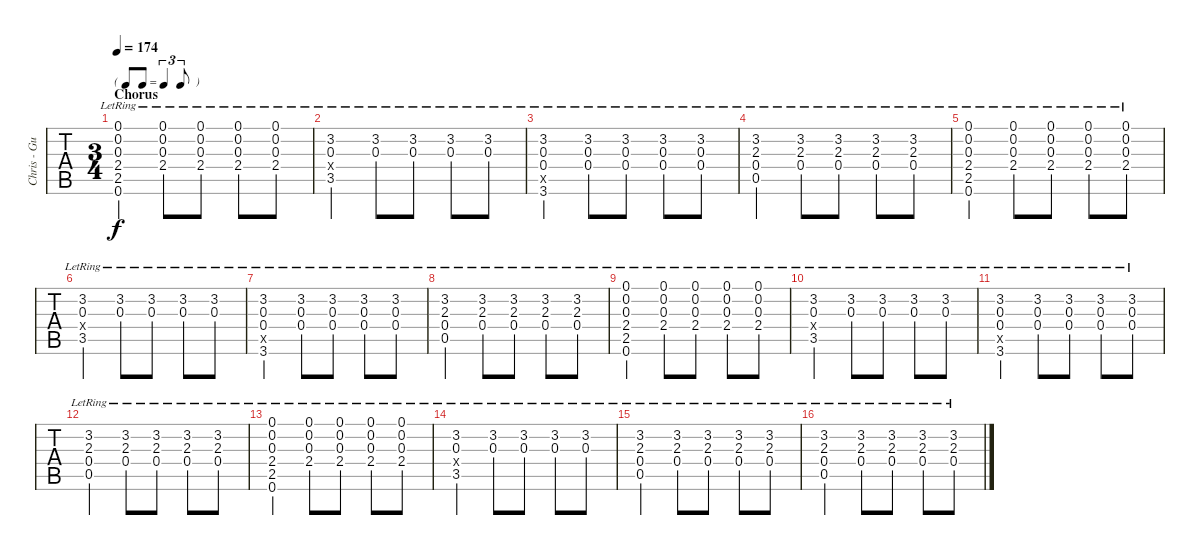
\track ("Chris - Guitar Two" "Chris - Gu") {instrument acousticguitarsteel}
\staff {tabs}
\tuning (Eb4 Bb3 Gb3 Db3 Ab2 Eb2) {hide}
\ts (3 4)
\tf triplet8th
\section ("" "Chorus")
\tempo 174
\clef g2
\ks ebminor
(0.1{lr} 0.2{lr} 0.3{lr} 2.4{lr} 2.5{lr} 0.6{lr}).4{dy f volume 5} (0.1{lr} 0.2{lr} 0.3{lr} 2.4{lr}).8 (0.1{lr} 0.2{lr} 0.3{lr} 2.4{lr}).8 (0.1{lr} 0.2{lr} 0.3{lr} 2.4{lr}).8 (0.1{lr} 0.2{lr} 0.3{lr} 2.4{lr}).8 |
(3.2{lr} 0.3{lr} 0.4{x} 3.5{lr}).4 (3.2{lr} 0.3{lr}).8 (3.2{lr} 0.3{lr}).8 (3.2{lr} 0.3{lr}).8 (3.2{lr} 0.3{lr}).8 |
(3.2{lr} 0.3{lr} 0.4{lr} 0.5{x} 3.6{lr}).4 (3.2{lr} 0.3{lr} 0.4{lr}).8 (3.2{lr} 0.3{lr} 0.4{lr}).8 (3.2{lr} 0.3{lr} 0.4{lr}).8 (3.2{lr} 0.3{lr} 0.4{lr}).8 |
(3.2{lr} 2.3{lr} 0.4{lr} 0.5{lr}).4 (3.2{lr} 2.3{lr} 0.4{lr}).8 (3.2{lr} 2.3{lr} 0.4{lr}).8 (3.2{lr} 2.3{lr} 0.4{lr}).8 (3.2{lr} 2.3{lr} 0.4{lr}).8 |
(0.1{lr} 0.2{lr} 0.3{lr} 2.4{lr} 2.5{lr} 0.6{lr}).4 (0.1{lr} 0.2{lr} 0.3{lr} 2.4{lr}).8 (0.1{lr} 0.2{lr} 0.3{lr} 2.4{lr}).8 (0.1{lr} 0.2{lr} 0.3{lr} 2.4{lr}).8 (0.1{lr} 0.2{lr} 0.3{lr} 2.4{lr}).8 |
(3.2{lr} 0.3{lr} 0.4{x} 3.5{lr}).4 (3.2{lr} 0.3{lr}).8 (3.2{lr} 0.3{lr}).8 (3.2{lr} 0.3{lr}).8 (3.2{lr} 0.3{lr}).8 |
(3.2{lr} 0.3{lr} 0.4{lr} 0.5{x} 3.6{lr}).4 (3.2{lr} 0.3{lr} 0.4{lr}).8 (3.2{lr} 0.3{lr} 0.4{lr}).8 (3.2{lr} 0.3{lr} 0.4{lr}).8 (3.2{lr} 0.3{lr} 0.4{lr}).8 |
(3.2{lr} 2.3{lr} 0.4{lr} 0.5{lr}).4 (3.2{lr} 2.3{lr} 0.4{lr}).8 (3.2{lr} 2.3{lr} 0.4{lr}).8 (3.2{lr} 2.3{lr} 0.4{lr}).8 (3.2{lr} 2.3{lr} 0.4{lr}).8 |
(0.1{lr} 0.2{lr} 0.3{lr} 2.4{lr} 2.5{lr} 0.6{lr}).4 (0.1{lr} 0.2{lr} 0.3{lr} 2.4{lr}).8 (0.1{lr} 0.2{lr} 0.3{lr} 2.4{lr}).8 (0.1{lr} 0.2{lr} 0.3{lr} 2.4{lr}).8 (0.1{lr} 0.2{lr} 0.3{lr} 2.4{lr}).8 |
(3.2{lr} 0.3{lr} 0.4{x} 3.5{lr}).4 (3.2{lr} 0.3{lr}).8 (3.2{lr} 0.3{lr}).8 (3.2{lr} 0.3{lr}).8 (3.2{lr} 0.3{lr}).8 |
(3.2{lr} 0.3{lr} 0.4{lr} 0.5{x} 3.6{lr}).4 (3.2{lr} 0.3{lr} 0.4{lr}).8 (3.2{lr} 0.3{lr} 0.4{lr}).8 (3.2{lr} 0.3{lr} 0.4{lr}).8 (3.2{lr} 0.3{lr} 0.4{lr}).8 |
(3.2{lr} 2.3{lr} 0.4{lr} 0.5{lr}).4 (3.2{lr} 2.3{lr} 0.4{lr}).8 (3.2{lr} 2.3{lr} 0.4{lr}).8 (3.2{lr} 2.3{lr} 0.4{lr}).8 (3.2{lr} 2.3{lr} 0.4{lr}).8 |
(0.1{lr} 0.2{lr} 0.3{lr} 2.4{lr} 2.5{lr} 0.6{lr}).4 (0.1{lr} 0.2{lr} 0.3{lr} 2.4{lr}).8 (0.1{lr} 0.2{lr} 0.3{lr} 2.4{lr}).8 (0.1{lr} 0.2{lr} 0.3{lr} 2.4{lr}).8 (0.1{lr} 0.2{lr} 0.3{lr} 2.4{lr}).8 |
(3.2{lr} 0.3{lr} 0.4{x} 3.5{lr}).4 (3.2{lr} 0.3{lr}).8 (3.2{lr} 0.3{lr}).8 (3.2{lr} 0.3{lr}).8 (3.2{lr} 0.3{lr}).8 |
(3.2{lr} 2.3{lr} 0.4{lr} 0.5{lr}).4 (3.2{lr} 2.3{lr} 0.4{lr}).8 (3.2{lr} 2.3{lr} 0.4{lr}).8 (3.2{lr} 2.3{lr} 0.4{lr}).8 (3.2{lr} 2.3{lr} 0.4{lr}).8 |
(3.2{lr} 2.3{lr} 0.4{lr} 0.5{lr}).4 (3.2{lr} 2.3{lr} 0.4{lr}).8 (3.2{lr} 2.3{lr} 0.4{lr}).8 (3.2{lr} 2.3{lr} 0.4{lr}).8 (3.2{lr} 2.3{lr} 0.4{lr}).8
